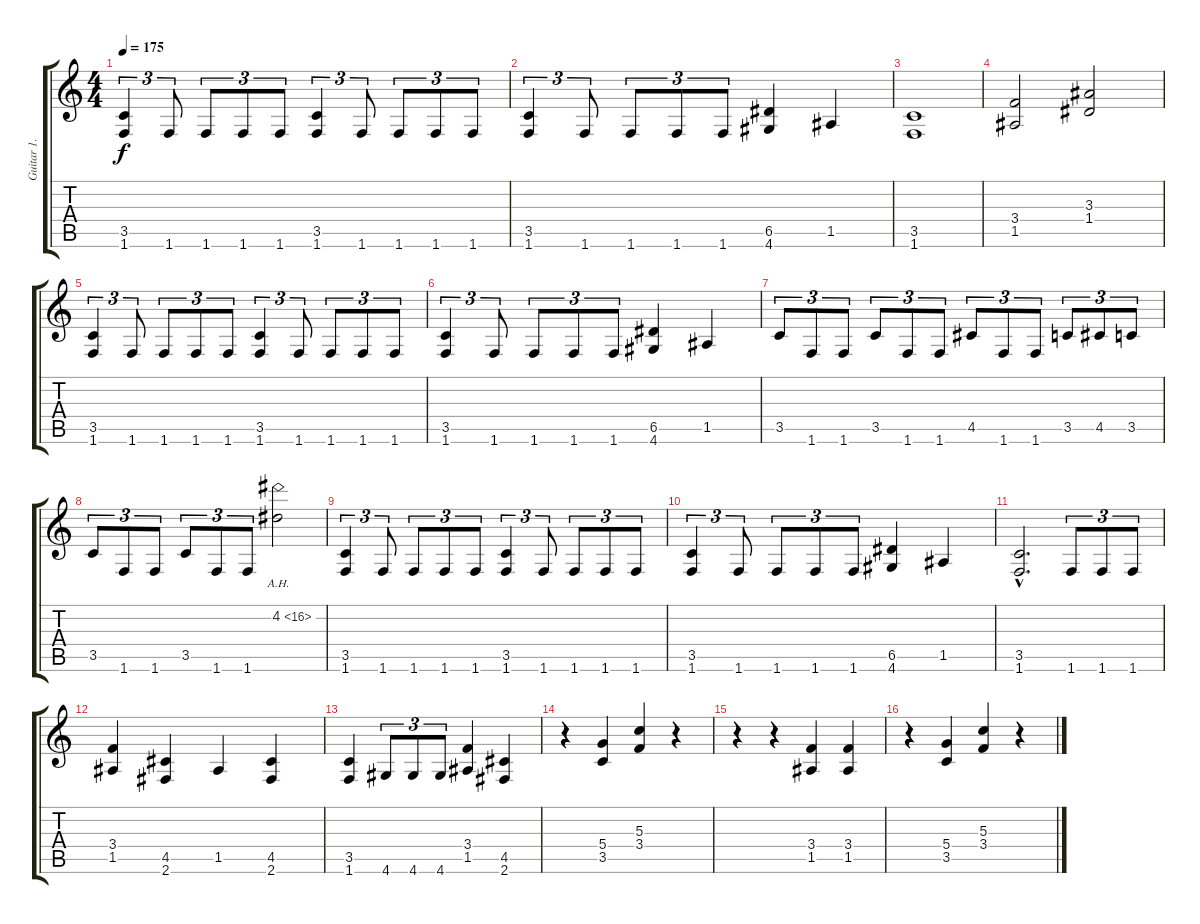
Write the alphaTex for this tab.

\track ("Guitar 1." "Guitar 1.") {instrument overdrivenguitar}
\staff {score tabs}
\tuning (E4 B3 G3 D3 A2 E2) {hide}
\ts (4 4)
\tempo 175
\clef g2
\ks c
(3.5 1.6).4{tu (3 2) dy f} 1.6.8{tu (3 2)} 1.6.8{tu (3 2)} 1.6.8{tu (3 2)} 1.6.8{tu (3 2)} (3.5 1.6).4{tu (3 2)} 1.6.8{tu (3 2)} 1.6.8{tu (3 2)} 1.6.8{tu (3 2)} 1.6.8{tu (3 2)} |
(3.5 1.6).4{tu (3 2)} 1.6.8{tu (3 2)} 1.6.8{tu (3 2)} 1.6.8{tu (3 2)} 1.6.8{tu (3 2)} (6.5 4.6).4 1.5.4 |
(3.5 1.6).1 |
(3.4 1.5).2 (3.3 1.4).2 |
(3.5 1.6).4{tu (3 2)} 1.6.8{tu (3 2)} 1.6.8{tu (3 2)} 1.6.8{tu (3 2)} 1.6.8{tu (3 2)} (3.5 1.6).4{tu (3 2)} 1.6.8{tu (3 2)} 1.6.8{tu (3 2)} 1.6.8{tu (3 2)} 1.6.8{tu (3 2)} |
(3.5 1.6).4{tu (3 2)} 1.6.8{tu (3 2)} 1.6.8{tu (3 2)} 1.6.8{tu (3 2)} 1.6.8{tu (3 2)} (6.5 4.6).4 1.5.4 |
3.5.8{tu (3 2)} 1.6.8{tu (3 2)} 1.6.8{tu (3 2)} 3.5.8{tu (3 2)} 1.6.8{tu (3 2)} 1.6.8{tu (3 2)} 4.5.8{tu (3 2)} 1.6.8{tu (3 2)} 1.6.8{tu (3 2)} 3.5.8{tu (3 2)} 4.5.8{tu (3 2)} 3.5.8{tu (3 2)} |
3.5.8{tu (3 2)} 1.6.8{tu (3 2)} 1.6.8{tu (3 2)} 3.5.8{tu (3 2)} 1.6.8{tu (3 2)} 1.6.8{tu (3 2)} 4.2{ah 12}.2 |
(3.5 1.6).4{tu (3 2)} 1.6.8{tu (3 2)} 1.6.8{tu (3 2)} 1.6.8{tu (3 2)} 1.6.8{tu (3 2)} (3.5 1.6).4{tu (3 2)} 1.6.8{tu (3 2)} 1.6.8{tu (3 2)} 1.6.8{tu (3 2)} 1.6.8{tu (3 2)} |
(3.5 1.6).4{tu (3 2)} 1.6.8{tu (3 2)} 1.6.8{tu (3 2)} 1.6.8{tu (3 2)} 1.6.8{tu (3 2)} (6.5 4.6).4 1.5.4 |
(3.5{hac} 1.6{hac}).2{d} 1.6.8{tu (3 2)} 1.6.8{tu (3 2)} 1.6.8{tu (3 2)} |
(3.4 1.5).4 (4.5 2.6).4 1.5.4 (4.5 2.6).4 |
(3.5 1.6).4 4.6.8{tu (3 2)} 4.6.8{tu (3 2)} 4.6.8{tu (3 2)} (3.4 1.5).4 (4.5 2.6).4 |
r.4 (5.4 3.5).4 (5.3 3.4).4 r.4 |
r.4 r.4 (3.4 1.5).4 (3.4 1.5).4 |
r.4 (5.4 3.5).4 (5.3 3.4).4 r.4
